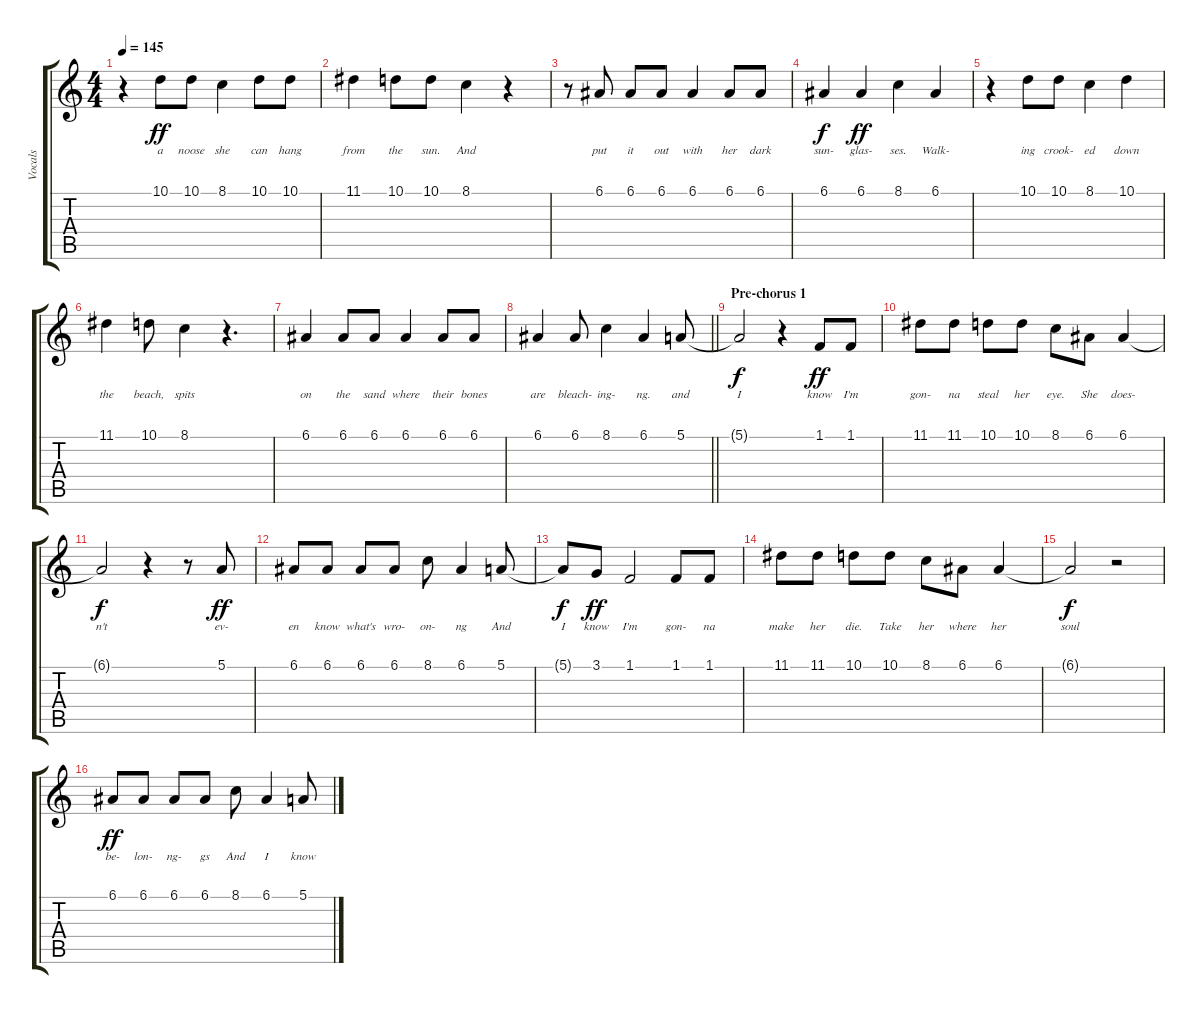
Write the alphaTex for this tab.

\track ("Vocals" "Vocals") {instrument frenchhorn}
\staff {score tabs}
\tuning (E4 B3 G3 D3 A2 E2) {hide}
\ts (4 4)
\tempo 145
\clef g2
\ks c
r.4{dy f} 10.1.8{lyrics (0 "a") lyrics (1 "") lyrics (2 "") lyrics (3 "") lyrics (4 "") dy ff} 10.1.8{lyrics (0 "noose") lyrics (1 "") lyrics (2 "") lyrics (3 "") lyrics (4 "")} 8.1.4{lyrics (0 "she") lyrics (1 "") lyrics (2 "") lyrics (3 "") lyrics (4 "")} 10.1.8{lyrics (0 "can") lyrics (1 "") lyrics (2 "") lyrics (3 "") lyrics (4 "")} 10.1.8{lyrics (0 "hang") lyrics (1 "") lyrics (2 "") lyrics (3 "") lyrics (4 "")} |
11.1.4{lyrics (0 "from") lyrics (1 "") lyrics (2 "") lyrics (3 "") lyrics (4 "")} 10.1.8{lyrics (0 "the") lyrics (1 "") lyrics (2 "") lyrics (3 "") lyrics (4 "")} 10.1.8{lyrics (0 "sun.") lyrics (1 "") lyrics (2 "") lyrics (3 "") lyrics (4 "")} 8.1.4{lyrics (0 "And") lyrics (1 "") lyrics (2 "") lyrics (3 "") lyrics (4 "")} r.4 |
r.8 6.1.8{lyrics (0 "put") lyrics (1 "") lyrics (2 "") lyrics (3 "") lyrics (4 "")} 6.1.8{lyrics (0 "it") lyrics (1 "") lyrics (2 "") lyrics (3 "") lyrics (4 "")} 6.1.8{lyrics (0 "out") lyrics (1 "") lyrics (2 "") lyrics (3 "") lyrics (4 "")} 6.1.4{lyrics (0 "with") lyrics (1 "") lyrics (2 "") lyrics (3 "") lyrics (4 "")} 6.1.8{lyrics (0 "her") lyrics (1 "") lyrics (2 "") lyrics (3 "") lyrics (4 "")} 6.1.8{lyrics (0 "dark") lyrics (1 "") lyrics (2 "") lyrics (3 "") lyrics (4 "")} |
6.1.4{lyrics (0 "sun-") lyrics (1 "") lyrics (2 "") lyrics (3 "") lyrics (4 "") dy f} 6.1.4{lyrics (0 "glas-") lyrics (1 "") lyrics (2 "") lyrics (3 "") lyrics (4 "") dy ff} 8.1.4{lyrics (0 "ses.") lyrics (1 "") lyrics (2 "") lyrics (3 "") lyrics (4 "")} 6.1.4{lyrics (0 "Walk-") lyrics (1 "") lyrics (2 "") lyrics (3 "") lyrics (4 "")} |
r.4 10.1.8{lyrics (0 "ing") lyrics (1 "") lyrics (2 "") lyrics (3 "") lyrics (4 "")} 10.1.8{lyrics (0 "crook-") lyrics (1 "") lyrics (2 "") lyrics (3 "") lyrics (4 "")} 8.1.4{lyrics (0 "ed") lyrics (1 "") lyrics (2 "") lyrics (3 "") lyrics (4 "")} 10.1.4{lyrics (0 "down") lyrics (1 "") lyrics (2 "") lyrics (3 "") lyrics (4 "")} |
11.1.4{lyrics (0 "the") lyrics (1 "") lyrics (2 "") lyrics (3 "") lyrics (4 "")} 10.1.8{lyrics (0 "beach,") lyrics (1 "") lyrics (2 "") lyrics (3 "") lyrics (4 "")} 8.1.4{lyrics (0 "spits") lyrics (1 "") lyrics (2 "") lyrics (3 "") lyrics (4 "")} r.4{d} |
6.1.4{lyrics (0 "on") lyrics (1 "") lyrics (2 "") lyrics (3 "") lyrics (4 "")} 6.1.8{lyrics (0 "the") lyrics (1 "") lyrics (2 "") lyrics (3 "") lyrics (4 "")} 6.1.8{lyrics (0 "sand") lyrics (1 "") lyrics (2 "") lyrics (3 "") lyrics (4 "")} 6.1.4{lyrics (0 "where") lyrics (1 "") lyrics (2 "") lyrics (3 "") lyrics (4 "")} 6.1.8{lyrics (0 "their") lyrics (1 "") lyrics (2 "") lyrics (3 "") lyrics (4 "")} 6.1.8{lyrics (0 "bones") lyrics (1 "") lyrics (2 "") lyrics (3 "") lyrics (4 "")} |
\barLineRight lightlight
6.1.4{lyrics (0 "are") lyrics (1 "") lyrics (2 "") lyrics (3 "") lyrics (4 "")} 6.1.8{lyrics (0 "bleach-") lyrics (1 "") lyrics (2 "") lyrics (3 "") lyrics (4 "")} 8.1.4{lyrics (0 "ing-") lyrics (1 "") lyrics (2 "") lyrics (3 "") lyrics (4 "")} 6.1.4{lyrics (0 "ng.") lyrics (1 "") lyrics (2 "") lyrics (3 "") lyrics (4 "")} 5.1.8{lyrics (0 "and") lyrics (1 "") lyrics (2 "") lyrics (3 "") lyrics (4 "")} |
\section ("" "Pre-chorus 1")
5.1{t}.2{lyrics (0 "I") lyrics (1 "") lyrics (2 "") lyrics (3 "") lyrics (4 "") dy f} r.4 1.1.8{lyrics (0 "know") lyrics (1 "") lyrics (2 "") lyrics (3 "") lyrics (4 "") dy ff} 1.1.8{lyrics (0 "I'm") lyrics (1 "") lyrics (2 "") lyrics (3 "") lyrics (4 "")} |
11.1.8{lyrics (0 "gon-") lyrics (1 "") lyrics (2 "") lyrics (3 "") lyrics (4 "")} 11.1.8{lyrics (0 "na") lyrics (1 "") lyrics (2 "") lyrics (3 "") lyrics (4 "")} 10.1.8{lyrics (0 "steal") lyrics (1 "") lyrics (2 "") lyrics (3 "") lyrics (4 "")} 10.1.8{lyrics (0 "her") lyrics (1 "") lyrics (2 "") lyrics (3 "") lyrics (4 "")} 8.1.8{lyrics (0 "eye.") lyrics (1 "") lyrics (2 "") lyrics (3 "") lyrics (4 "")} 6.1.8{lyrics (0 "She") lyrics (1 "") lyrics (2 "") lyrics (3 "") lyrics (4 "")} 6.1.4{lyrics (0 "does-") lyrics (1 "") lyrics (2 "") lyrics (3 "") lyrics (4 "")} |
6.1{t}.2{lyrics (0 "n't") lyrics (1 "") lyrics (2 "") lyrics (3 "") lyrics (4 "") dy f} r.4 r.8 5.1.8{lyrics (0 "ev-") lyrics (1 "") lyrics (2 "") lyrics (3 "") lyrics (4 "") dy ff} |
6.1.8{lyrics (0 "en") lyrics (1 "") lyrics (2 "") lyrics (3 "") lyrics (4 "")} 6.1.8{lyrics (0 "know") lyrics (1 "") lyrics (2 "") lyrics (3 "") lyrics (4 "")} 6.1.8{lyrics (0 "what's") lyrics (1 "") lyrics (2 "") lyrics (3 "") lyrics (4 "")} 6.1.8{lyrics (0 "wro-") lyrics (1 "") lyrics (2 "") lyrics (3 "") lyrics (4 "")} 8.1.8{lyrics (0 "on-") lyrics (1 "") lyrics (2 "") lyrics (3 "") lyrics (4 "")} 6.1.4{lyrics (0 "ng") lyrics (1 "") lyrics (2 "") lyrics (3 "") lyrics (4 "")} 5.1.8{lyrics (0 "And") lyrics (1 "") lyrics (2 "") lyrics (3 "") lyrics (4 "")} |
5.1{t}.8{lyrics (0 "I") lyrics (1 "") lyrics (2 "") lyrics (3 "") lyrics (4 "") dy f} 3.1.8{lyrics (0 "know") lyrics (1 "") lyrics (2 "") lyrics (3 "") lyrics (4 "") dy ff} 1.1.2{lyrics (0 "I'm") lyrics (1 "") lyrics (2 "") lyrics (3 "") lyrics (4 "")} 1.1.8{lyrics (0 "gon-") lyrics (1 "") lyrics (2 "") lyrics (3 "") lyrics (4 "")} 1.1.8{lyrics (0 "na") lyrics (1 "") lyrics (2 "") lyrics (3 "") lyrics (4 "")} |
11.1.8{lyrics (0 "make") lyrics (1 "") lyrics (2 "") lyrics (3 "") lyrics (4 "")} 11.1.8{lyrics (0 "her") lyrics (1 "") lyrics (2 "") lyrics (3 "") lyrics (4 "")} 10.1.8{lyrics (0 "die.") lyrics (1 "") lyrics (2 "") lyrics (3 "") lyrics (4 "")} 10.1.8{lyrics (0 "Take") lyrics (1 "") lyrics (2 "") lyrics (3 "") lyrics (4 "")} 8.1.8{lyrics (0 "her") lyrics (1 "") lyrics (2 "") lyrics (3 "") lyrics (4 "")} 6.1.8{lyrics (0 "where") lyrics (1 "") lyrics (2 "") lyrics (3 "") lyrics (4 "")} 6.1.4{lyrics (0 "her") lyrics (1 "") lyrics (2 "") lyrics (3 "") lyrics (4 "")} |
6.1{t}.2{lyrics (0 "soul") lyrics (1 "") lyrics (2 "") lyrics (3 "") lyrics (4 "") dy f} r.2 |
6.1.8{lyrics (0 "be-") lyrics (1 "") lyrics (2 "") lyrics (3 "") lyrics (4 "") dy ff} 6.1.8{lyrics (0 "lon-") lyrics (1 "") lyrics (2 "") lyrics (3 "") lyrics (4 "")} 6.1.8{lyrics (0 "ng-") lyrics (1 "") lyrics (2 "") lyrics (3 "") lyrics (4 "")} 6.1.8{lyrics (0 "gs") lyrics (1 "") lyrics (2 "") lyrics (3 "") lyrics (4 "")} 8.1.8{lyrics (0 "And") lyrics (1 "") lyrics (2 "") lyrics (3 "") lyrics (4 "")} 6.1.4{lyrics (0 "I") lyrics (1 "") lyrics (2 "") lyrics (3 "") lyrics (4 "")} 5.1.8{lyrics (0 "know") lyrics (1 "") lyrics (2 "") lyrics (3 "") lyrics (4 "")}
